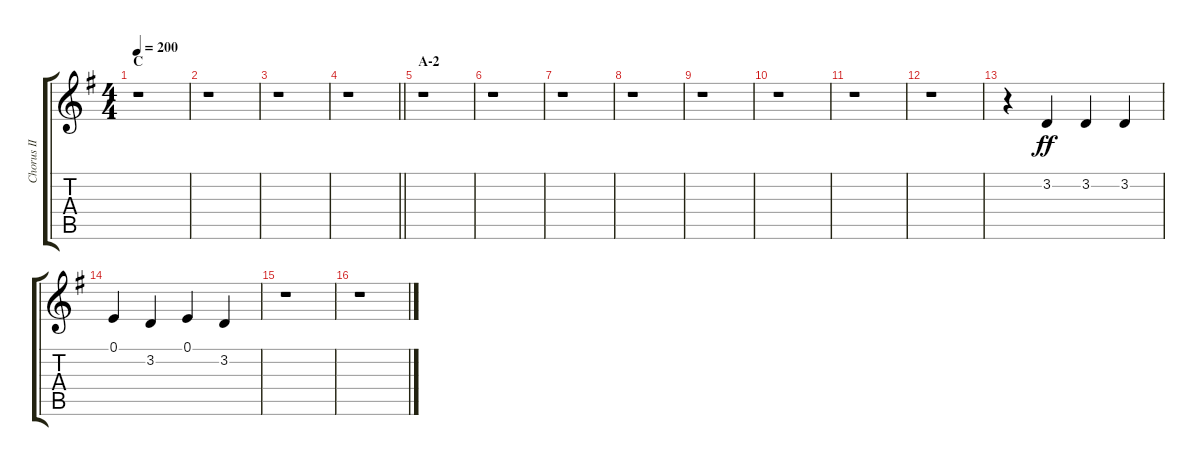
\track ("Chorus II" "Chorus II") {instrument voiceoohs}
\staff {score tabs}
\tuning (E4 B3 G3 D3 A2 E2) {hide}
\ts (4 4)
\section ("" "C")
\tempo 200
\clef g2
\ks g
r.1{dy ff} |
r.1 |
r.1 |
\barLineRight lightlight
r.1 |
\section ("" "A-2")
r.1 |
r.1 |
r.1 |
r.1 |
r.1 |
r.1 |
r.1 |
r.1 |
r.4 3.2.4 3.2.4 3.2.4 |
0.1.4 3.2.4 0.1.4 3.2.4 |
r.1 |
r.1
